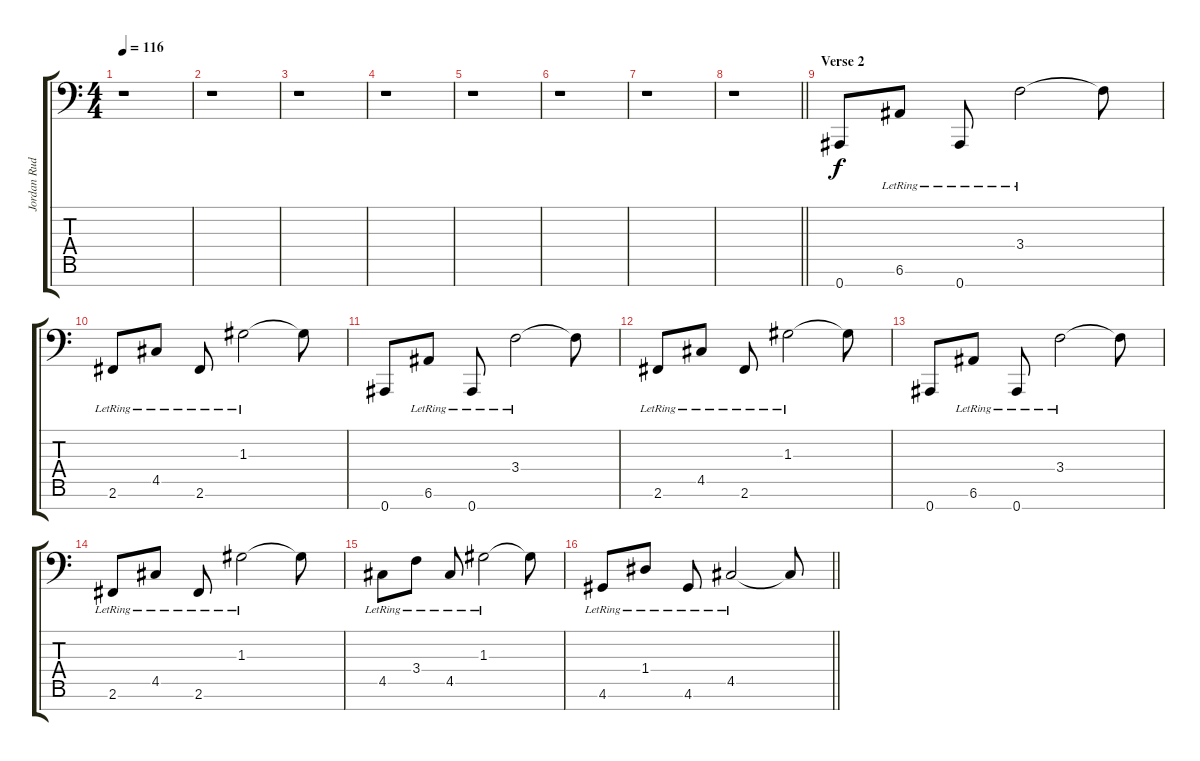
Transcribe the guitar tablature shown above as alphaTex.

\track ("Jordan Rudess [Piano]" "Jordan Rud") {instrument acousticgrandpiano}
\staff {score tabs}
\tuning (E4 B3 G3 D3 A2 E2 Bb1) {hide}
\ts (4 4)
\tempo 116
\clef f4
\ks c
r.1{dy f} |
r.1 |
r.1 |
r.1 |
r.1 |
r.1 |
r.1 |
\barLineRight lightlight
r.1 |
\section ("" "Verse 2")
0.7.8 6.6{lr}.8 0.7{lr}.8 3.4{lr}.2 3.4{t}.8 |
2.6{lr}.8 4.5{lr}.8 2.6{lr}.8 1.3{lr}.2 1.3{t}.8 |
0.7.8 6.6{lr}.8 0.7{lr}.8 3.4{lr}.2 3.4{t}.8 |
2.6{lr}.8 4.5{lr}.8 2.6{lr}.8 1.3{lr}.2 1.3{t}.8 |
0.7.8 6.6{lr}.8 0.7{lr}.8 3.4{lr}.2 3.4{t}.8 |
2.6{lr}.8 4.5{lr}.8 2.6{lr}.8 1.3{lr}.2 1.3{t}.8 |
4.5{lr}.8 3.4{lr}.8 4.5{lr}.8 1.3{lr}.2 1.3{t}.8 |
\barLineRight lightlight
4.6{lr}.8 1.4{lr}.8 4.6{lr}.8 4.5{lr}.2 4.5{t}.8
